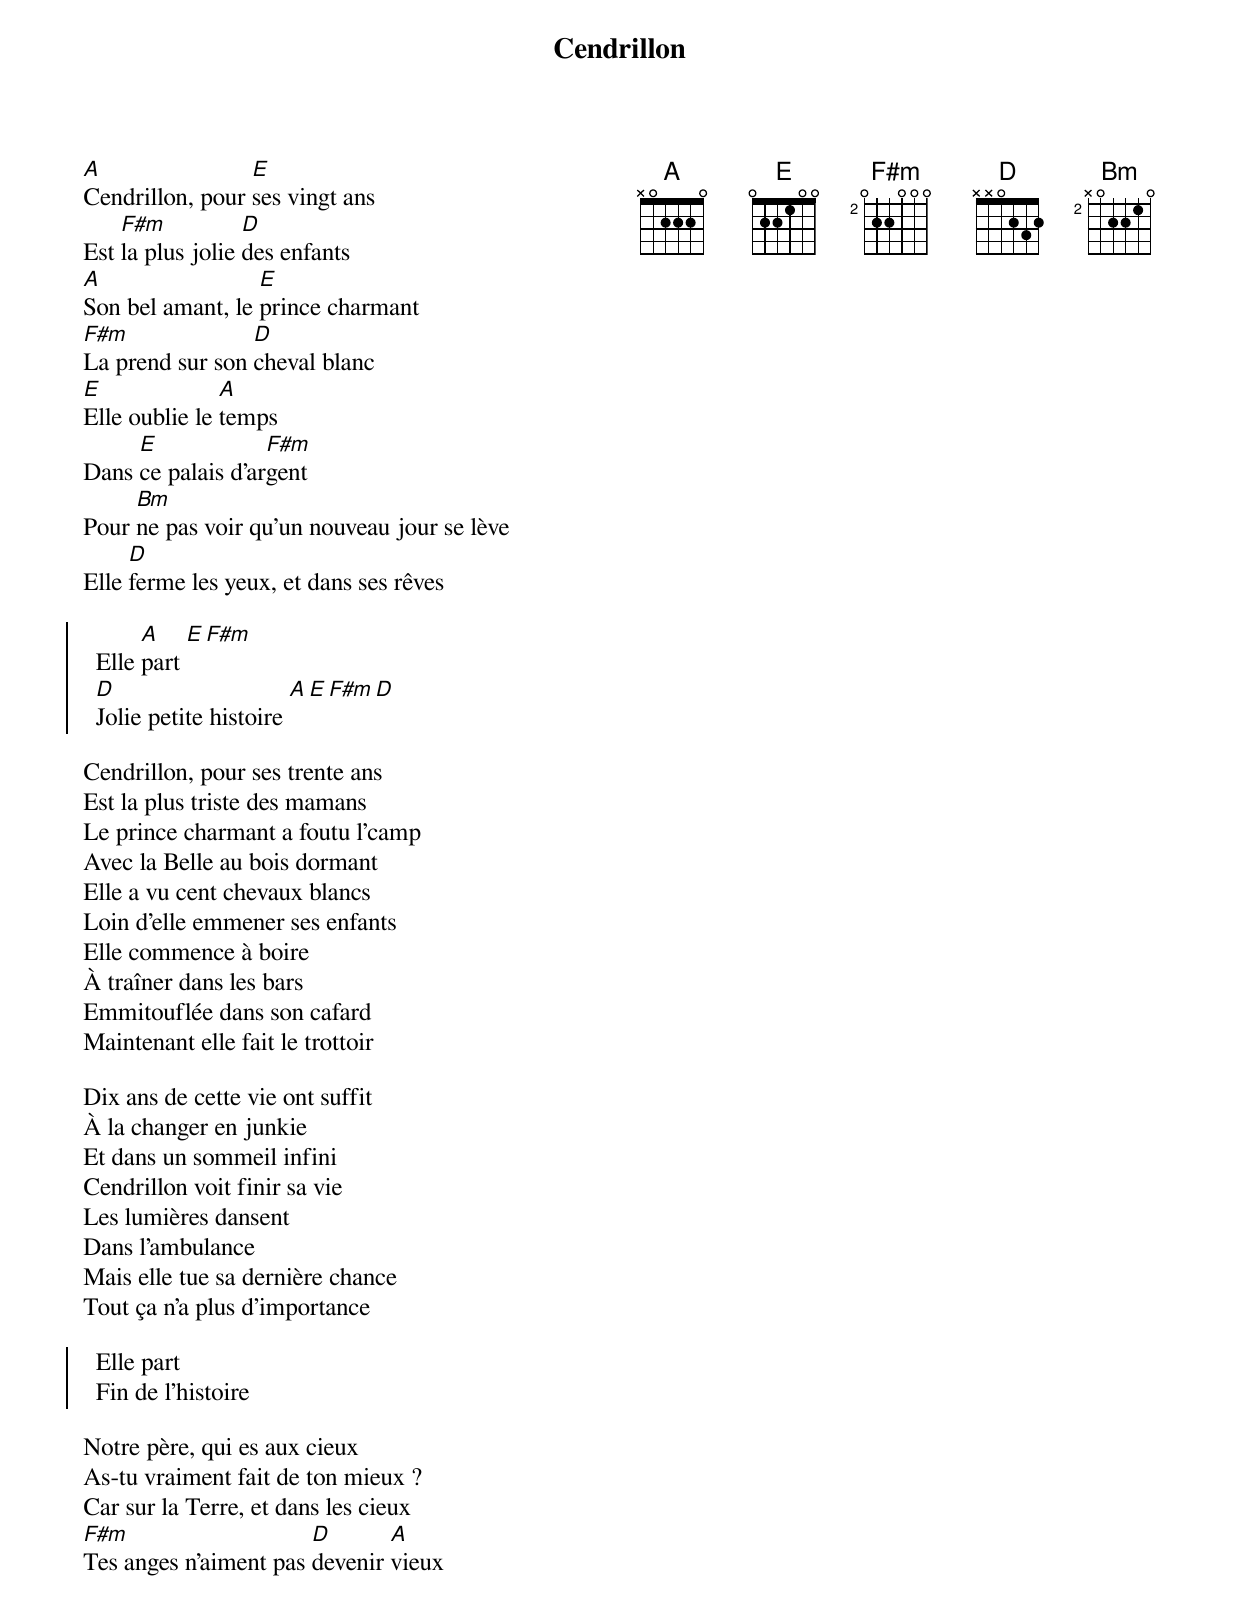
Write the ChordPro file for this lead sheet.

{title: Cendrillon}
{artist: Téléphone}
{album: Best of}
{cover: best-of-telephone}
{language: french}
{columns: 2}
{define: A frets X 0 2 2 2 0}
{define: E frets 0 2 2 1 0 0}
{define: F#m base-fret 2 frets 0 2 2 0 0 0}
{define: D frets X X 0 2 3 2}
{define: Bm base-fret 2 frets X 0 2 2 1 0}

[A]Cendrillon, pour [E]ses vingt ans
Est [F#m]la plus jolie [D]des enfants
[A]Son bel amant, le [E]prince charmant
[F#m]La prend sur son [D]cheval blanc
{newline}
[E]Elle oublie le [A]temps
Dans [E]ce palais d'ar[F#m]gent
Pour [Bm]ne pas voir qu'un nouveau jour se lève
Elle [D]ferme les yeux, et dans ses rêves

{start_of_chorus}
  Elle [A]part [E F#m]
  [D]Jolie petite histoire [A E F#m D]
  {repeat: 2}
{end_of_chorus}

Cendrillon, pour ses trente ans
Est la plus triste des mamans
Le prince charmant a foutu l'camp
Avec la Belle au bois dormant
Elle a vu cent chevaux blancs
Loin d'elle emmener ses enfants
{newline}
Elle commence à boire
À traîner dans les bars
Emmitouflée dans son cafard
Maintenant elle fait le trottoir

Dix ans de cette vie ont suffit
À la changer en junkie
Et dans un sommeil infini
Cendrillon voit finir sa vie
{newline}
Les lumières dansent
Dans l'ambulance
Mais elle tue sa dernière chance
Tout ça n'a plus d'importance

{start_of_chorus}
  Elle part
  Fin de l'histoire
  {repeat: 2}
{end_of_chorus}

Notre père, qui es aux cieux
As-tu vraiment fait de ton mieux ?
Car sur la Terre, et dans les cieux
[F#m]Tes anges n'aiment pas [D]devenir [A]vieux
